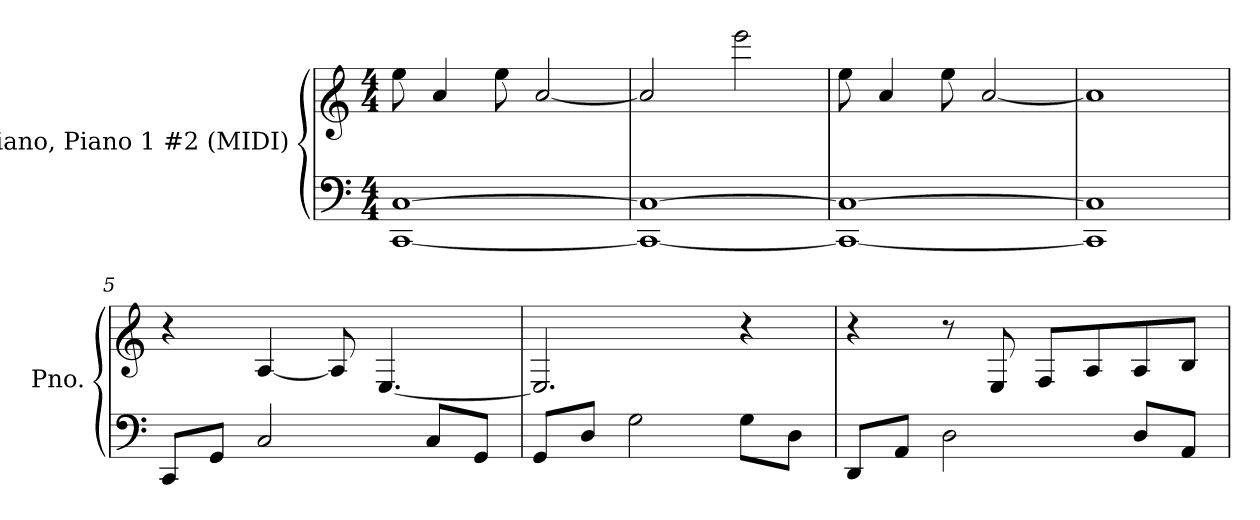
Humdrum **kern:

**kern	**kern
*part1	*part1
*staff2	*staff1
*I"Piano, Piano 1 #2 (MIDI)	*
*I'Pno.	*
*clefF4	*clefG1
*k[]	*k[]
*M4/4	*M4/4
*MM120	*MM120
=1	=1
[1CC [1C	8gg\
.	4cc/
.	8gg\
.	[2cc/
=2	=2
1CC_ 1C_	2cc/]
.	2ggg\
=3	=3
1CC_ 1C_	8gg\
.	4cc/
.	8gg\
.	[2cc/
=4	=4
1CC] 1C]	1cc]
=5	=5
8CC/L	4r
8GG/J	.
2C/	[4c/
.	8c/]
.	[4.G/
8C/L	.
8GG/J	.
=6	=6
8GG/L	2.G/]
8D/J	.
2G\	.
8G\L	4r
8D\J	.
=7	=7
8DD/L	4r
8AA/J	.
2D\	8r
.	8G/
.	8A/L
.	8c/
8D/L	8c/
8AA/J	8d/J
=	=
*-	*-
